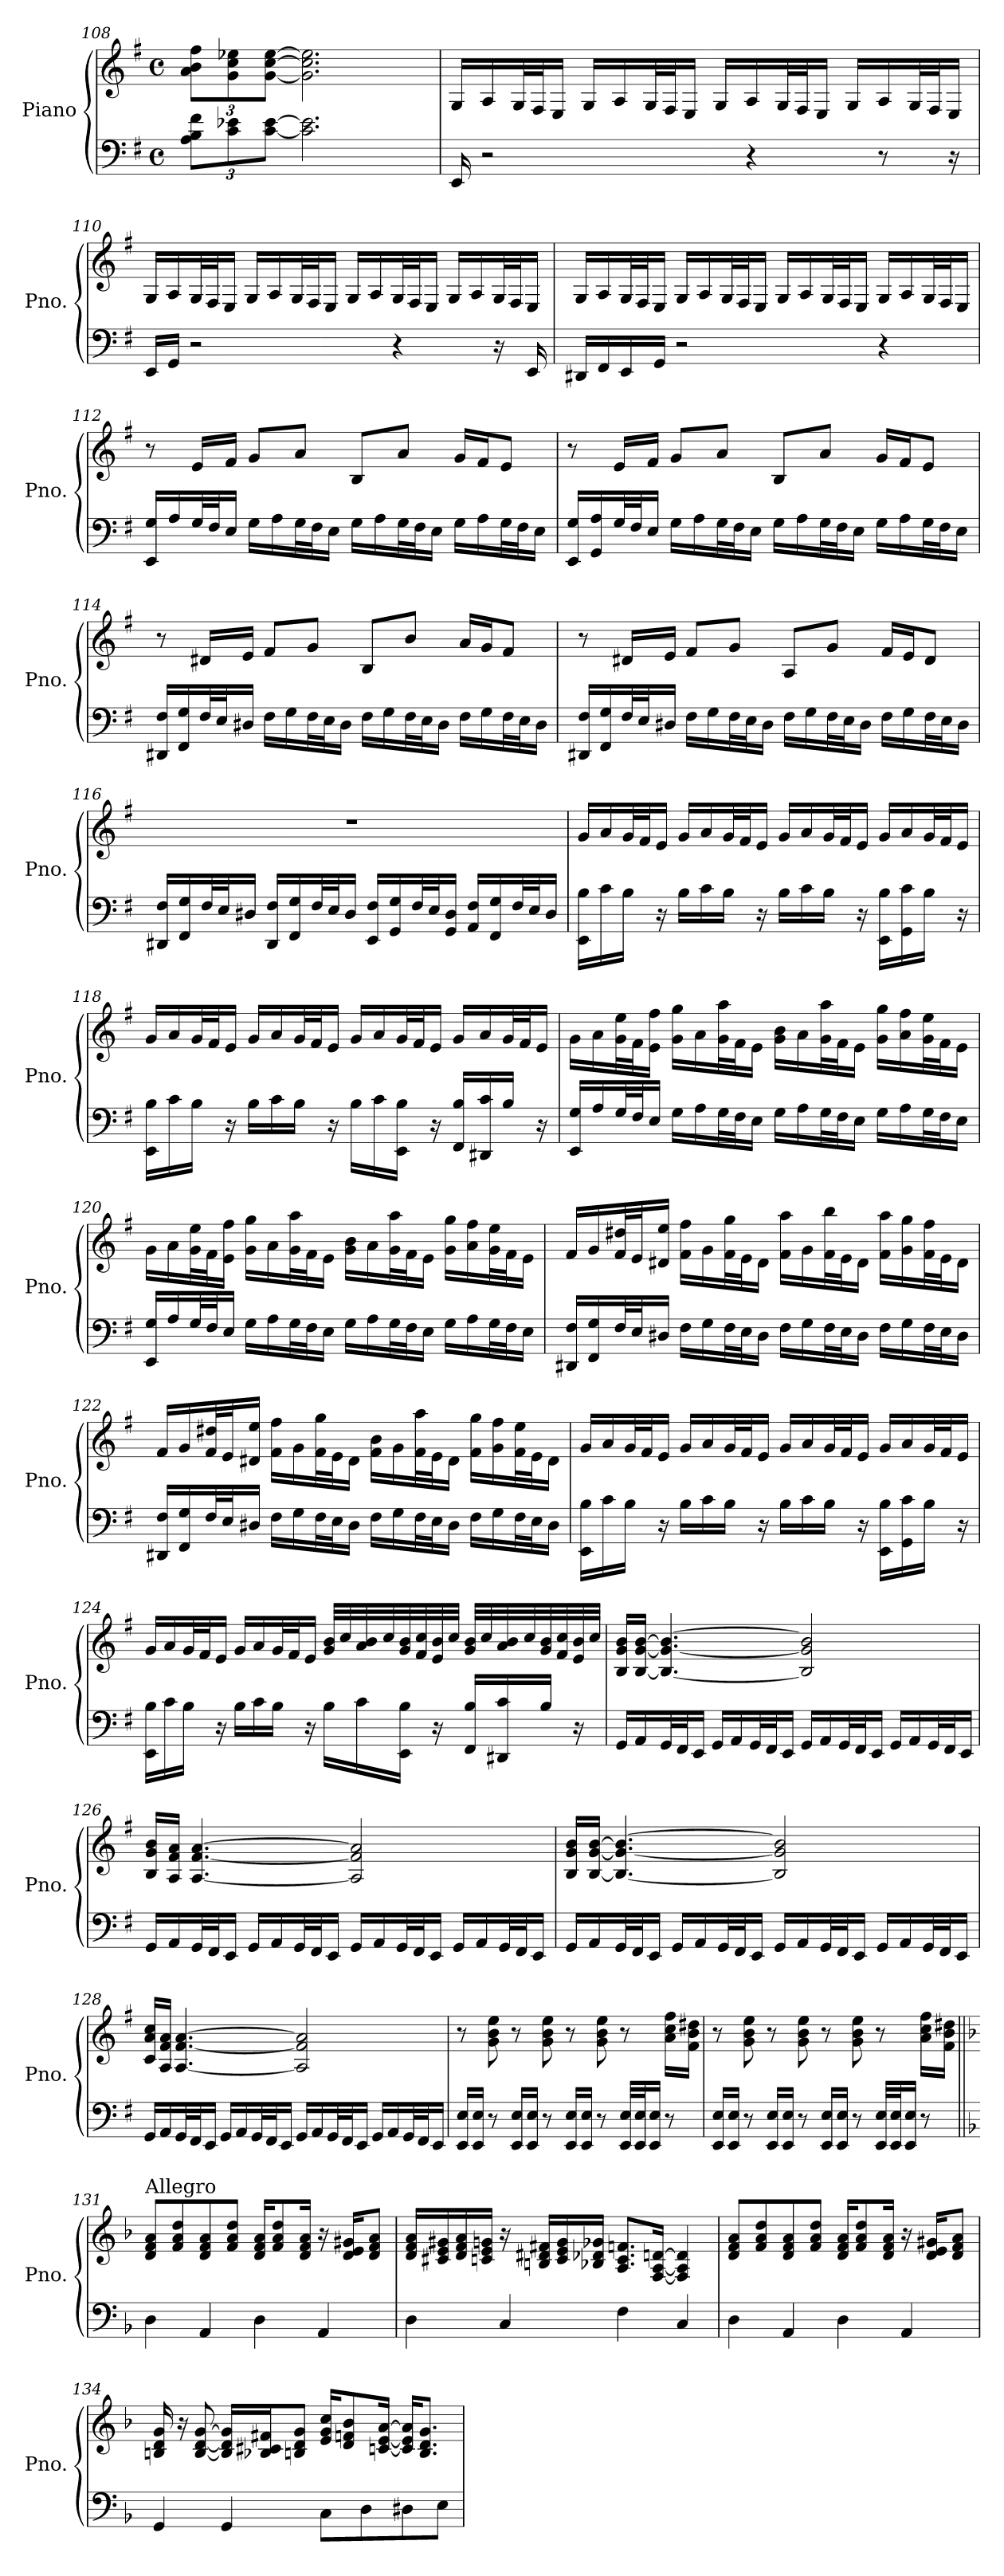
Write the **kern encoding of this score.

**kern	**kern
*part1	*part1
*staff2	*staff1
*I"Piano	*
*I'Pno.	*
*clefF4	*clefG2
*k[f#]	*k[f#]
*M4/4	*M4/4
*met(c)	*met(c)
*Xbrackettup	*Xbrackettup
=108	=108
12A\ 12B\ 12f#\L	12a\ 12b\ 12ff#\L
12c\ 12e-X\	12g\ 12cc\ 12ee-X\
[12c\ [12e-\J	[12g\ [12cc\ [12ee-\J
2.c\] 2.e-\]	2.g\] 2.cc\] 2.ee-\]
=109	=109
16EE/	16G/LL
2r	16A/
.	32G/L
.	32F#/J
.	16E/JJ
.	16G/LL
.	16A/
.	32G/L
.	32F#/J
.	16E/JJ
.	16G/LL
4r	16A/
.	32G/L
.	32F#/J
.	16E/JJ
.	16G/LL
8r	16A/
.	32G/L
.	32F#/J
16r	16E/JJ
!!LO:LB:g=z
=110	=110
16EE/LL	16G/LL
16GG/JJ	16A/
2r	32G/L
.	32F#/J
.	16E/JJ
.	16G/LL
.	16A/
.	32G/L
.	32F#/J
.	16E/JJ
.	16G/LL
.	16A/
4r	32G/L
.	32F#/J
.	16E/JJ
.	16G/LL
.	16A/
16r	32G/L
.	32F#/J
16EE/	16E/JJ
!!LO:LB:g=z
=111	=111
16DD#X/LL	16G/LL
16FF#/	16A/
16EE/	32G/L
.	32F#/J
16GG/JJ	16E/JJ
2r	16G/LL
.	16A/
.	32G/L
.	32F#/J
.	16E/JJ
.	16G/LL
.	16A/
.	32G/L
.	32F#/J
.	16E/JJ
4r	16G/LL
.	16A/
.	32G/L
.	32F#/J
.	16E/JJ
!!LO:LB:g=z
=112	=112
16EE/ 16G/LL	8r
16A/	.
32G/L	16e/LL
32F#/J	.
16E/JJ	16f#/JJ
16G\LL	8g/L
16A\	.
32G\L	8a/J
32F#\J	.
16E\JJ	.
16G\LL	8B/L
16A\	.
32G\L	8a/J
32F#\J	.
16E\JJ	.
16G\LL	16g/LL
16A\	16f#/J
32G\L	8e/J
32F#\J	.
16E\JJ	.
=113	=113
16EE/ 16G/LL	8r
16GG/ 16A/	.
32G/L	16e/LL
32F#/J	.
16E/JJ	16f#/JJ
16G\LL	8g/L
16A\	.
32G\L	8a/J
32F#\J	.
16E\JJ	.
16G\LL	8B/L
16A\	.
32G\L	8a/J
32F#\J	.
16E\JJ	.
16G\LL	16g/LL
16A\	16f#/J
32G\L	8e/J
32F#\J	.
16E\JJ	.
!!LO:LB:g=z
=114	=114
16DD#X/ 16F#/LL	8r
16FF#/ 16G/	.
32F#/L	16d#X/LL
32E/J	.
16D#X/JJ	16e/JJ
16F#\LL	8f#/L
16G\	.
32F#\L	8g/J
32E\J	.
16D#\JJ	.
16F#\LL	8B/L
16G\	.
32F#\L	8b/J
32E\J	.
16D#\JJ	.
16F#\LL	16a/LL
16G\	16g/J
32F#\L	8f#/J
32E\J	.
16D#\JJ	.
=115	=115
16DD#X/ 16F#/LL	8r
16FF#/ 16G/	.
32F#/L	16d#X/LL
32E/J	.
16D#X/JJ	16e/JJ
16F#\LL	8f#/L
16G\	.
32F#\L	8g/J
32E\J	.
16D#\JJ	.
16F#\LL	8A/L
16G\	.
32F#\L	8g/J
32E\J	.
16D#\JJ	.
16F#\LL	16f#/LL
16G\	16e/J
32F#\L	8d#/J
32E\J	.
16D#\JJ	.
!!LO:LB:g=z
=116	=116
16DD#X/ 16F#/LL	1r
16FF#/ 16G/	.
32F#/L	.
32E/J	.
16D#X/JJ	.
16DD#/ 16F#/LL	.
16FF#/ 16G/	.
32F#/L	.
32E/J	.
16D#/JJ	.
16EE/ 16F#/LL	.
16GG/ 16G/	.
32F#/L	.
32E/J	.
16GG/ 16D#/JJ	.
16AA/ 16F#/LL	.
16FF#/ 16G/	.
32F#/L	.
32E/J	.
16D#/JJ	.
=117	=117
16EE\ 16B\LL	16g/LL
16c\	16a/
16B\JJ	32g/L
.	32f#/J
16r	16e/JJ
16B\LL	16g/LL
16c\	16a/
16B\JJ	32g/L
.	32f#/J
16r	16e/JJ
16B\LL	16g/LL
16c\	16a/
16B\JJ	32g/L
.	32f#/J
16r	16e/JJ
16EE\ 16B\LL	16g/LL
16GG\ 16c\	16a/
16B\JJ	32g/L
.	32f#/J
16r	16e/JJ
!!LO:PB:g=z
=118	=118
16EE\ 16B\LL	16g/LL
16c\	16a/
16B\JJ	32g/L
.	32f#/J
16r	16e/JJ
16B\LL	16g/LL
16c\	16a/
16B\JJ	32g/L
.	32f#/J
16r	16e/JJ
16B\LL	16g/LL
16c\	16a/
16EE\ 16B\JJ	32g/L
.	32f#/J
16r	16e/JJ
16FF#/ 16B/LL	16g/LL
16DD#X/ 16c/	16a/
16B/JJ	32g/L
.	32f#/J
16r	16e/JJ
=119	=119
16EE/ 16G/LL	16g\LL
16A/	16a\
32G/L	32g\ 32ee\L
32F#/J	32f#\J
16E/JJ	16e\ 16ff#\JJ
16G\LL	16g\ 16gg\LL
16A\	16a\
32G\L	32g\ 32aa\L
32F#\J	32f#\J
16E\JJ	16e\JJ
16G\LL	16g\ 16b\LL
16A\	16a\
32G\L	32g\ 32aa\L
32F#\J	32f#\J
16E\JJ	16e\JJ
16G\LL	16g\ 16gg\LL
16A\	16a\ 16ff#\
32G\L	32g\ 32ee\L
32F#\J	32f#\J
16E\JJ	16e\JJ
!!LO:LB:g=z
=120	=120
16EE/ 16G/LL	16g\LL
16A/	16a\
32G/L	32g\ 32ee\L
32F#/J	32f#\J
16E/JJ	16e\ 16ff#\JJ
16G\LL	16g\ 16gg\LL
16A\	16a\
32G\L	32g\ 32aa\L
32F#\J	32f#\J
16E\JJ	16e\JJ
16G\LL	16g\ 16b\LL
16A\	16a\
32G\L	32g\ 32aa\L
32F#\J	32f#\J
16E\JJ	16e\JJ
16G\LL	16g\ 16gg\LL
16A\	16a\ 16ff#\
32G\L	32g\ 32ee\L
32F#\J	32f#\J
16E\JJ	16e\JJ
=121	=121
16DD#X/ 16F#/LL	16f#/LL
16FF#/ 16G/	16g/
32F#/L	32f#/ 32dd#X/L
32E/J	32e/J
16D#X/JJ	16d#X/ 16ee/JJ
16F#\LL	16f#\ 16ff#\LL
16G\	16g\
32F#\L	32f#\ 32gg\L
32E\J	32e\J
16D#\JJ	16d#\JJ
16F#\LL	16f#\ 16aa\LL
16G\	16g\
32F#\L	32f#\ 32bb\L
32E\J	32e\J
16D#\JJ	16d#\JJ
16F#\LL	16f#\ 16aa\LL
16G\	16g\ 16gg\
32F#\L	32f#\ 32ff#\L
32E\J	32e\J
16D#\JJ	16d#\JJ
!!LO:LB:g=z
=122	=122
16DD#X/ 16F#/LL	16f#/LL
16FF#/ 16G/	16g/
32F#/L	32f#/ 32dd#X/L
32E/J	32e/J
16D#X/JJ	16d#X/ 16ee/JJ
16F#\LL	16f#\ 16ff#\LL
16G\	16g\
32F#\L	32f#\ 32gg\L
32E\J	32e\J
16D#\JJ	16d#\JJ
16F#\LL	16f#\ 16b\LL
16G\	16g\
32F#\L	32f#\ 32aa\L
32E\J	32e\J
16D#\JJ	16d#\JJ
16F#\LL	16f#\ 16gg\LL
16G\	16g\ 16ff#\
32F#\L	32f#\ 32ee\L
32E\J	32e\J
16D#\JJ	16d#\JJ
=123	=123
16EE\ 16B\LL	16g/LL
16c\	16a/
16B\JJ	32g/L
.	32f#/J
16r	16e/JJ
16B\LL	16g/LL
16c\	16a/
16B\JJ	32g/L
.	32f#/J
16r	16e/JJ
16B\LL	16g/LL
16c\	16a/
16B\JJ	32g/L
.	32f#/J
16r	16e/JJ
16EE\ 16B\LL	16g/LL
16GG\ 16c\	16a/
16B\JJ	32g/L
.	32f#/J
16r	16e/JJ
!!LO:LB:g=z
=124	=124
16EE\ 16B\LL	16g/LL
16c\	16a/
16B\JJ	32g/L
.	32f#/J
16r	16e/JJ
16B\LL	16g/LL
16c\	16a/
16B\JJ	32g/L
.	32f#/J
16r	16e/JJ
16B\LL	32g/ 32b/LLL
.	32cc/
16c\	32a/ 32b/
.	32cc/
16EE\ 16B\JJ	32g/ 32b/
.	32f#/ 32cc/
16r	32e/ 32b/
.	32cc/JJJ
16FF#/ 16B/LL	32g/ 32b/LLL
.	32cc/
16DD#X/ 16c/	32a/ 32b/
.	32cc/
16B/JJ	32g/ 32b/
.	32f#/ 32cc/
16r	32e/ 32b/
.	32cc/JJJ
!!LO:LB:g=z
=125	=125
16GG/LL	16B/ 16g/ 16b/LL
16AA/	[16B/ [16g/ [16b/JJ
32GG/L	4.B/_ 4.g/_ 4.b/_
32FF#/J	.
16EE/JJ	.
16GG/LL	.
16AA/	.
32GG/L	.
32FF#/J	.
16EE/JJ	.
16GG/LL	2B/] 2g/] 2b/]
16AA/	.
32GG/L	.
32FF#/J	.
16EE/JJ	.
16GG/LL	.
16AA/	.
32GG/L	.
32FF#/J	.
16EE/JJ	.
=126	=126
16GG/LL	16B/ 16g/ 16b/LL
16AA/	16A/ 16f#/ 16a/JJ
32GG/L	[4.A/ [4.f#/ [4.a/
32FF#/J	.
16EE/JJ	.
16GG/LL	.
16AA/	.
32GG/L	.
32FF#/J	.
16EE/JJ	.
16GG/LL	2A/] 2f#/] 2a/]
16AA/	.
32GG/L	.
32FF#/J	.
16EE/JJ	.
16GG/LL	.
16AA/	.
32GG/L	.
32FF#/J	.
16EE/JJ	.
!!LO:LB:g=z
=127	=127
16GG/LL	16B/ 16g/ 16b/LL
16AA/	[16B/ [16g/ [16b/JJ
32GG/L	4.B/_ 4.g/_ 4.b/_
32FF#/J	.
16EE/JJ	.
16GG/LL	.
16AA/	.
32GG/L	.
32FF#/J	.
16EE/JJ	.
16GG/LL	2B/] 2g/] 2b/]
16AA/	.
32GG/L	.
32FF#/J	.
16EE/JJ	.
16GG/LL	.
16AA/	.
32GG/L	.
32FF#/J	.
16EE/JJ	.
=128	=128
16GG/LL	16c/ 16a/ 16cc/LL
16AA/	16A/ 16f#/ 16a/JJ
32GG/L	[4.A/ [4.f#/ [4.a/
32FF#/J	.
16EE/JJ	.
16GG/LL	.
16AA/	.
32GG/L	.
32FF#/J	.
16EE/JJ	.
16GG/LL	2A/] 2f#/] 2a/]
16AA/	.
32GG/L	.
32FF#/J	.
16EE/JJ	.
16GG/LL	.
16AA/	.
32GG/L	.
32FF#/J	.
16EE/JJ	.
!!LO:PB:g=z
=129	=129
16EE/ 16E/LL	8r
16EE/ 16E/JJ	.
8r	8g\ 8b\ 8ee\
16EE/ 16E/LL	8r
16EE/ 16E/JJ	.
8r	8g\ 8b\ 8ee\
16EE/ 16E/LL	8r
16EE/ 16E/JJ	.
8r	8g\ 8b\ 8ee\
32EE/ 32E/LLL	8r
32EE/ 32E/J	.
16EE/ 16E/JJ	.
8r	16a\ 16cc\ 16ff#\LL
.	16f#\ 16b\ 16dd#X\JJ
=130	=130
16EE/ 16E/LL	8r
16EE/ 16E/JJ	.
*	*MM70
8r	8g\ 8b\ 8ee\
*	*MM75
16EE/ 16E/LL	8r
16EE/ 16E/JJ	.
*	*MM60
8r	8g\ 8b\ 8ee\
*	*MM65
16EE/ 16E/LL	8r
16EE/ 16E/JJ	.
*	*MM50
8r	8g\ 8b\ 8ee\
*	*MM45
32EE/ 32E/LLL	8r
32EE/ 32E/J	.
16EE/ 16E/JJ	.
*	*MM40
8r	16a\ 16cc\ 16ff#\LL
.	16f#\ 16b\ 16dd#X\JJ
!!LO:LB:g=z
=131||	=131||
*k[b-]	*k[b-]
*	*MM120
!	!LO:TX:a:t=Allegro
4D\	8d/ 8f/ 8a/L
.	8f/ 8a/ 8dd/
4AA/	8d/ 8f/ 8a/
.	8f/ 8a/ 8dd/J
4D\	16d/ 16f/ 16a/KL
.	8f/ 8a/ 8dd/
.	16d/ 16f/ 16a/Jk
4AA/	16r
.	16d/ 16e/ 16g#X/KL
.	8d/ 8f/ 8a/J
=132	=132
4D\	16d/ 16f/ 16a/LL
.	16c#X/ 16e/ 16g#X/
.	16d/ 16f/ 16a/
.	16cn/ 16e/ 16gn/JJ
4C/	16r
.	16Bn/ 16d#X/ 16f#X/LL
.	16c/ 16e/ 16g/
.	16B-X/ 16d-X/ 16g-X/JJ
4F\	8.A/ 8.c/ 8.fn/L
.	[16F/ [16A/ [16dn/Jk
4C/	4F/] 4A/] 4d/]
=133	=133
4D\	8d/ 8f/ 8a/L
.	8f/ 8a/ 8dd/
4AA/	8d/ 8f/ 8a/
.	8f/ 8a/ 8dd/J
4D\	16d/ 16f/ 16a/KL
.	8f/ 8a/ 8dd/
.	16d/ 16f/ 16a/Jk
4AA/	16r
.	16d/ 16e/ 16g#X/KL
.	8d/ 8f/ 8a/J
!!LO:LB:g=z
=134	=134
4GG/	16Bn/ 16d/ 16g/
.	16r
.	[8B/ [8d/ [8g/
4GG/	16B/] 16d/] 16g/]LL
.	16B-X/ 16c#X/ 16f#X/J
.	8Bn/ 8d/ 8g/J
8C\L	16e/ 16g/ 16cc/KL
.	8d/ 8fn/ 8b-/
8D\	.
.	[16cn/ [16e/ [16a/Jk
8D#X\	16c/] 16e/] 16a/]KL
.	8.B/ 8.d/ 8.g/J
8E\J	.
=	=
*-	*-
